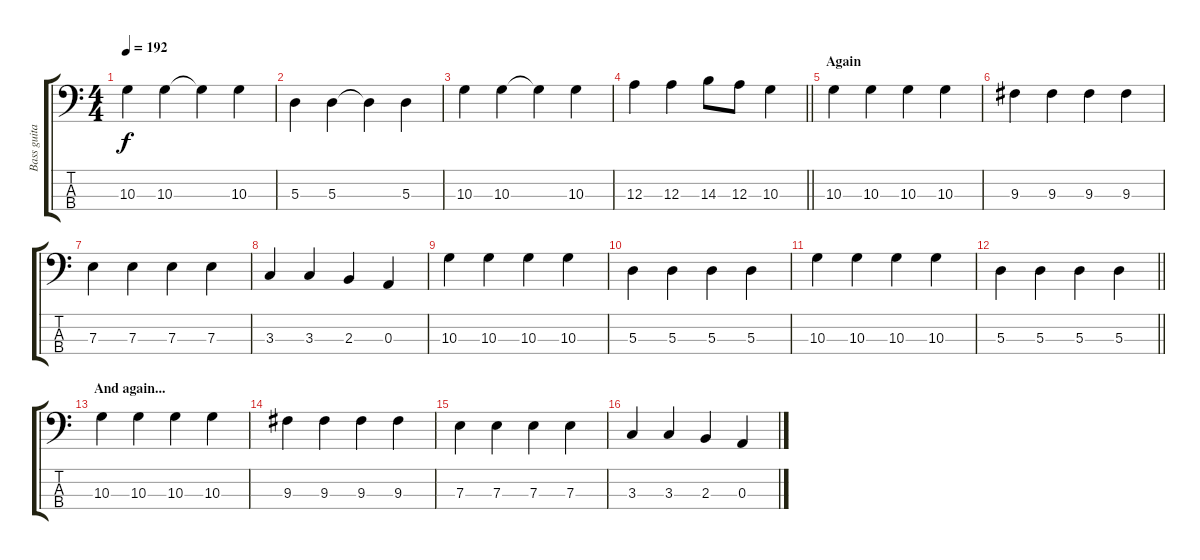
\track ("Bass guitar" "Bass guita") {instrument electricbassfinger}
\staff {score tabs}
\tuning (G2 D2 A1 E1) {hide}
\ts (4 4)
\tempo 192
\clef f4
\ks c
10.3.4{dy f} 10.3.4 10.3{t}.4 10.3.4 |
5.3.4 5.3.4 5.3{t}.4 5.3.4 |
10.3.4 10.3.4 10.3{t}.4 10.3.4 |
\barLineRight lightlight
12.3.4 12.3.4 14.3.8 12.3.8 10.3.4 |
\section ("" "Again")
10.3.4 10.3.4 10.3.4 10.3.4 |
9.3.4 9.3.4 9.3.4 9.3.4 |
7.3.4 7.3.4 7.3.4 7.3.4 |
3.3.4 3.3.4 2.3.4 0.3.4 |
10.3.4 10.3.4 10.3.4 10.3.4 |
5.3.4 5.3.4 5.3.4 5.3.4 |
10.3.4 10.3.4 10.3.4 10.3.4 |
\barLineRight lightlight
5.3.4 5.3.4 5.3.4 5.3.4 |
\section ("" "And again...")
10.3.4 10.3.4 10.3.4 10.3.4 |
9.3.4 9.3.4 9.3.4 9.3.4 |
7.3.4 7.3.4 7.3.4 7.3.4 |
3.3.4 3.3.4 2.3.4 0.3.4
